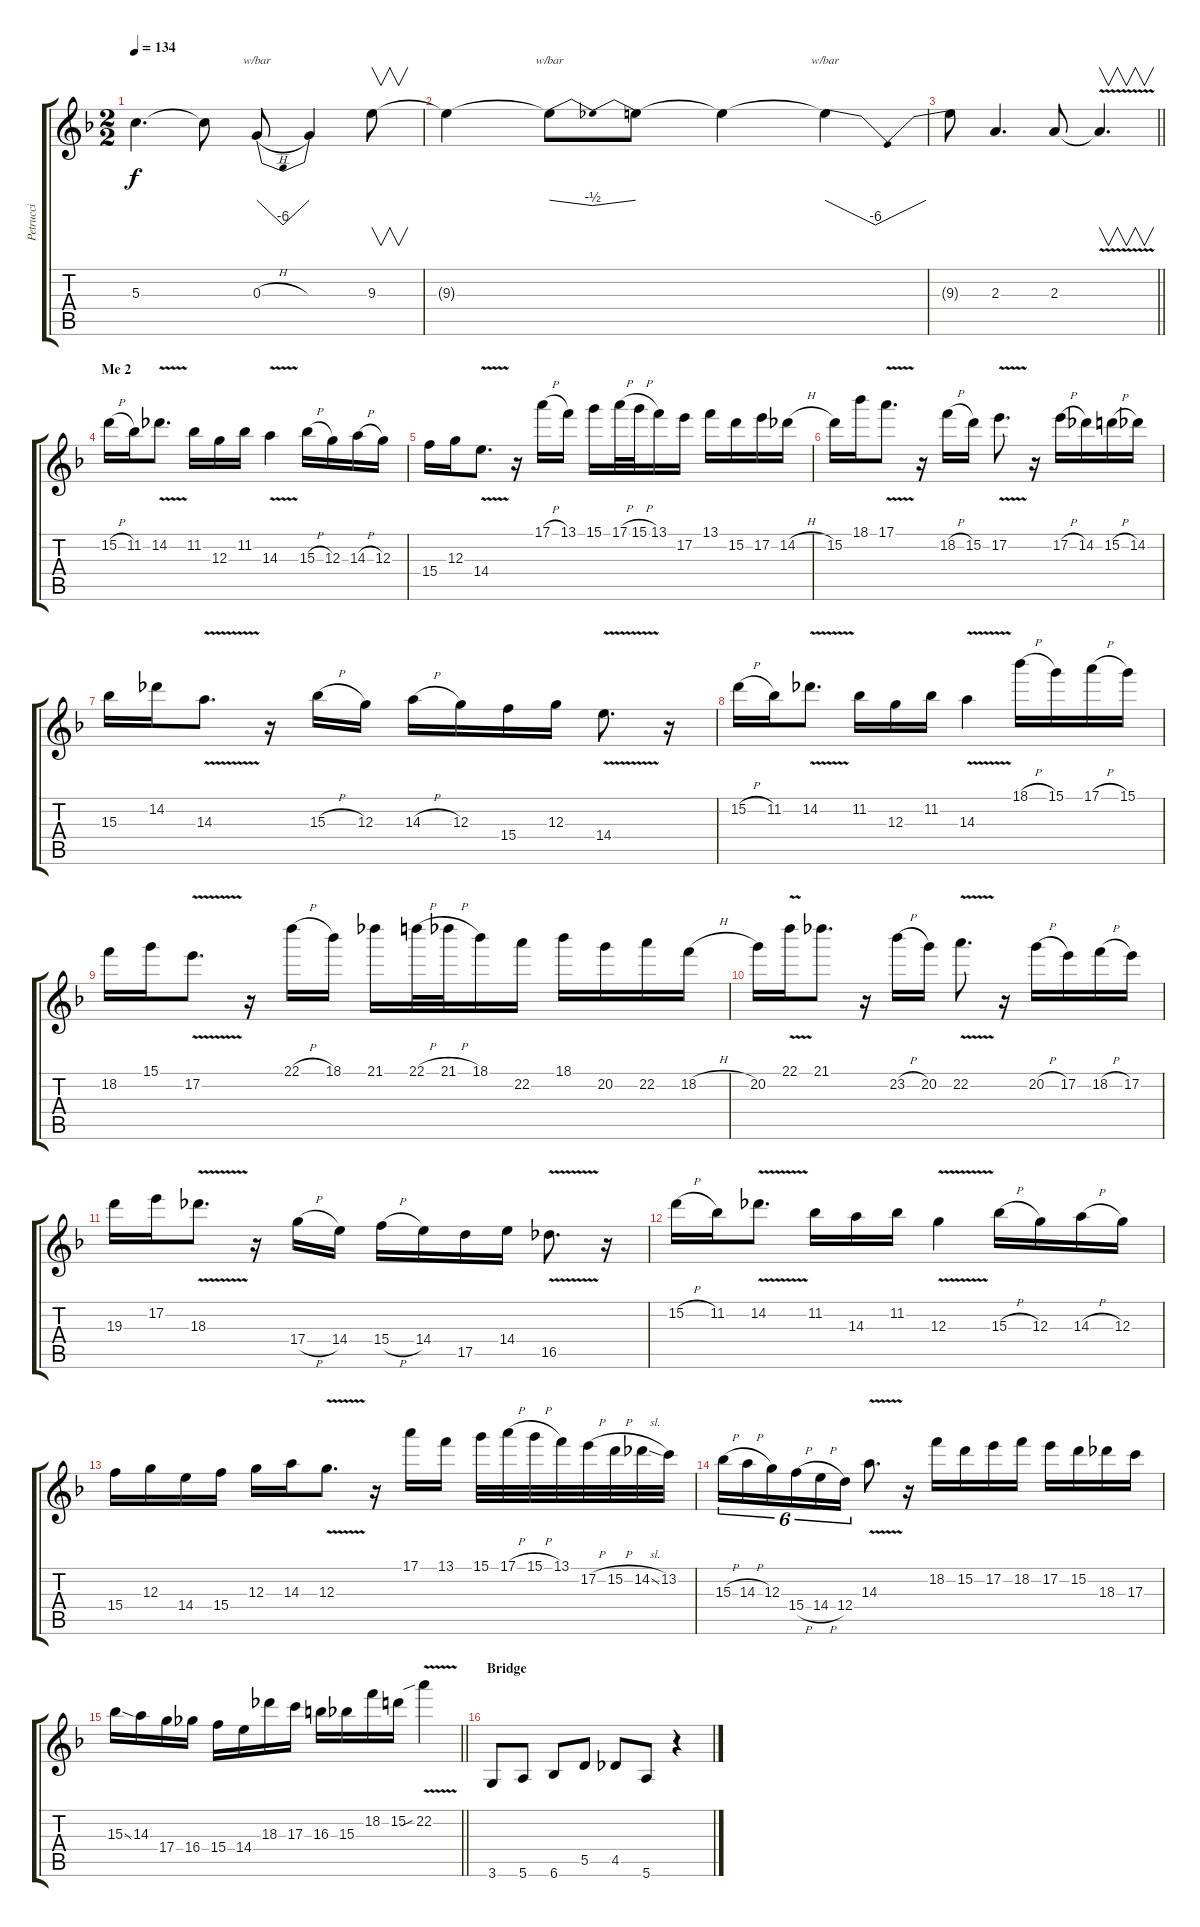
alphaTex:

\track ("Petrucci" "Petrucci") {instrument distortionguitar}
\staff {score tabs}
\tuning (E4 B3 G3 D3 A2 E2) {hide}
\ts (2 2)
\tempo 134
\clef g2
\ks f
5.3{t}.4{d dy f} 5.3{t}.8 0.3{h}.8{tbe (dip default 0 0 30 -24 60 0)} 0.3{t}.4 9.3.8{v} |
9.3{t}.4 9.3{t}.8{tbe (dip default 0 0 30 -2 60 0)} 9.3{t}.8 9.3{t}.4 9.3{t}.4{tbe (dip default 0 0 30 -24 60 0)} |
\barLineRight lightlight
9.3{t}.8 2.3.4{d} 2.3.8 2.3{v t}.4{v d} |
\section ("" "Me 2")
15.2{h}.16 11.2.16 14.2{v}.8{d} 11.2.16 12.3.16 11.2.16 14.3{v}.4 15.3{h}.16 12.3.16 14.3{h}.16 12.3.16 |
15.4.16 12.3.16 14.4{v}.8{d} r.16 17.1{h}.16 13.1.16 15.1.16 17.1{h}.32 15.1{h}.32 13.1.16 17.2.16 13.1.16 15.2.16 17.2.16 14.2{h}.16 |
15.2.16 18.1.16 17.1{v}.8{d} r.16 18.2{h}.16 15.2.16 17.2{v}.8{d} r.16 17.2{h}.16 14.2.16 15.2{h}.16 14.2.16 |
15.3.16 14.2.16 14.3{v}.8{d} r.16 15.3{h}.16 12.3.16 14.3{h}.16 12.3.16 15.4.16 12.3.16 14.4{v}.8{d} r.16 |
15.2{h}.16 11.2.16 14.2{v}.8{d} 11.2.16 12.3.16 11.2.16 14.3{v}.4 18.1{h}.16 15.1.16 17.1{h}.16 15.1.16 |
18.2.16 15.1.16 17.2{v}.8{d} r.16 22.1{h}.16 18.1.16 21.1.16 22.1{h}.32 21.1{h}.32 18.1.16 22.2.16 18.1.16 20.2.16 22.2.16 18.2{h}.16 |
20.2.16 22.1{v}.16 21.1.8{d} r.16 23.2{h}.16 20.2.16 22.2{v}.8{d} r.16 20.2{h}.16 17.2.16 18.2{h}.16 17.2.16 |
19.3.16 17.2.16 18.3{v}.8{d} r.16 17.4{h}.16 14.4.16 15.4{h}.16 14.4.16 17.5.16 14.4.16 16.5{v}.8{d} r.16 |
15.2{h}.16 11.2.16 14.2{v}.8{d} 11.2.16 14.3.16 11.2.16 12.3{v}.4 15.3{h}.16 12.3.16 14.3{h}.16 12.3.16 |
15.4.16 12.3.16 14.4.16 15.4.16 12.3.16 14.3.16 12.3{v}.8{d} r.16 17.1.16 13.1.16 15.1.32 17.1{h}.32 15.1{h}.32 13.1.32 17.2{h}.32 15.2{h}.32 14.2{sl}.32 13.2.32 |
15.3{h}.16{tu (6 4)} 14.3{h}.16{tu (6 4)} 12.3.16{tu (6 4)} 15.4{h}.16{tu (6 4)} 14.4{h}.16{tu (6 4)} 12.4.16{tu (6 4)} 14.3{v}.8{d} r.16 18.2.16 15.2.16 17.2.16 18.2.16 17.2.16 15.2.16 18.3.16 17.3.16 |
\barLineRight lightlight
15.3{ss}.16 14.3.16 17.4.16 16.4.16 15.4.16 14.4.16 18.3.16 17.3.16 16.3.16 15.3.16 18.2.16 15.2.16 22.2{v sib}.4 |
\section ("" "Bridge")
3.6.8 5.6.8 6.6.8 5.5.8 4.5.8 5.6.8 r.4
